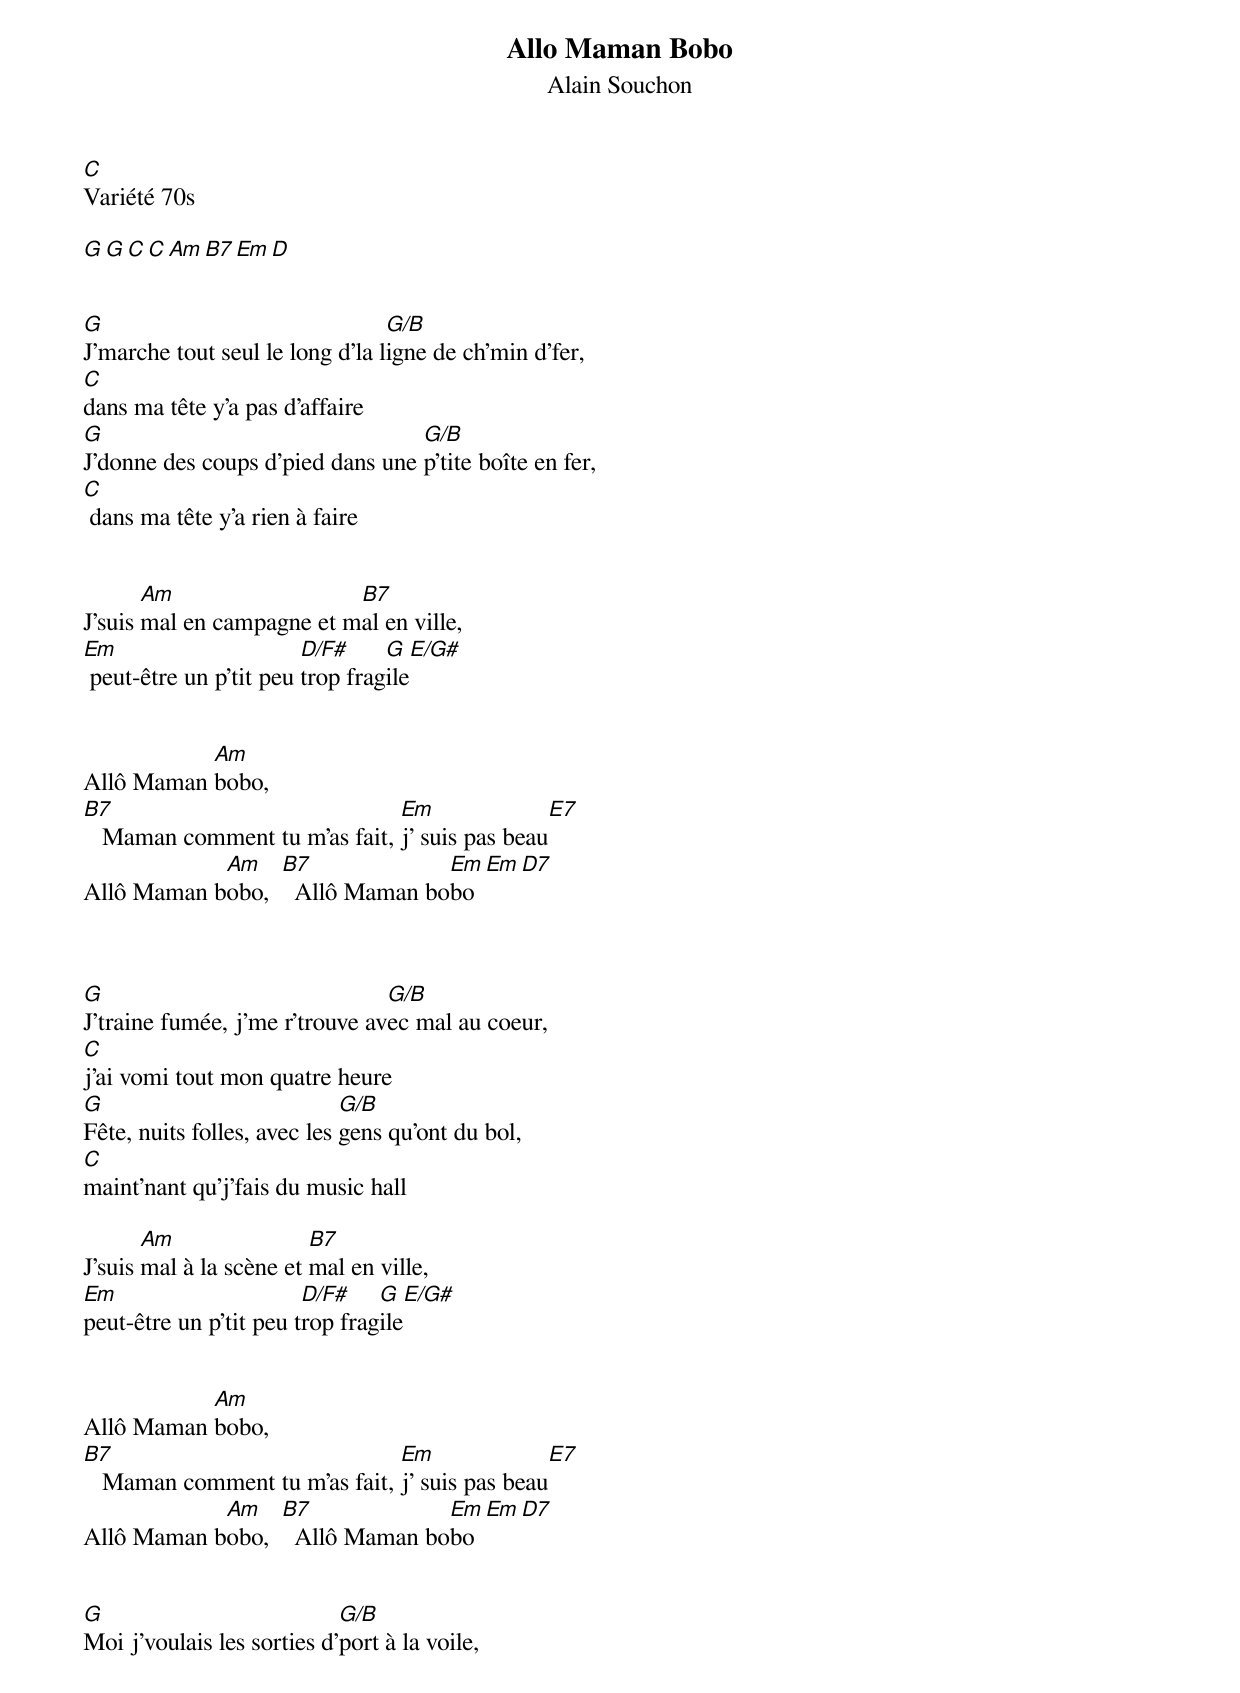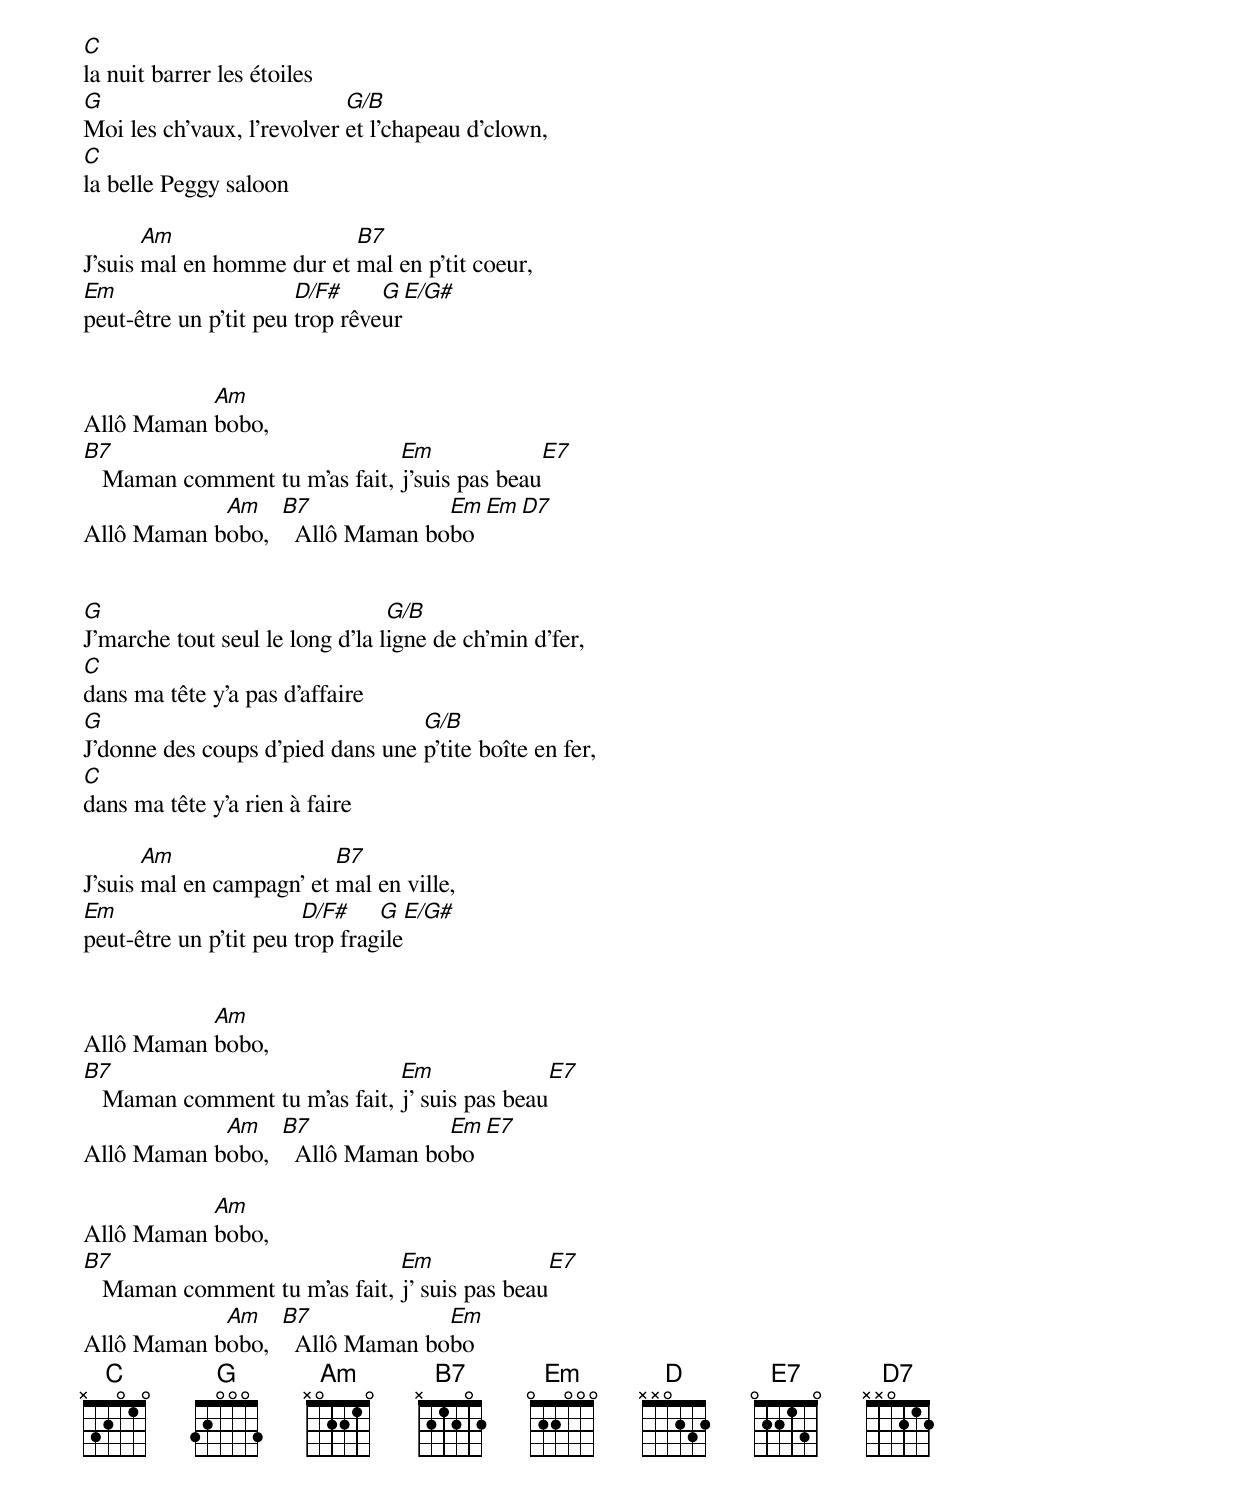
Allo Maman Bobo
Alain Souchon
C
Variété 70s

G   G   C   C   Am   B7   Em   D


G                                G/B
J'marche tout seul le long d'la ligne de ch'min d'fer,
C
dans ma tête y'a pas d'affaire
G                                 G/B
J'donne des coups d'pied dans une p'tite boîte en fer,
C
 dans ma tête y'a rien à faire


       Am                  B7
J'suis mal en campagne et mal en ville,
Em                      D/F#     G     E/G#
 peut-être un p'tit peu trop fragile


           Am
Allô Maman bobo,
B7                             Em                 E7
   Maman comment tu m'as fait, j' suis pas beau
            Am    B7             Em  Em   D7
Allô Maman bobo,    Allô Maman bobo



G                               G/B
J'traine fumée, j'me r'trouve avec mal au coeur,
C
j'ai vomi tout mon quatre heure
G                            G/B
Fête, nuits folles, avec les gens qu'ont du bol,
C
maint'nant qu'j'fais du music hall

       Am                B7
J'suis mal à la scène et mal en ville,
Em                      D/F#    G     E/G#
peut-être un p'tit peu trop fragile


           Am
Allô Maman bobo,
B7                             Em                 E7
   Maman comment tu m'as fait, j' suis pas beau
            Am    B7             Em  Em   D7
Allô Maman bobo,    Allô Maman bobo


G                           G/B
Moi j'voulais les sorties d'port à la voile,
C
la nuit barrer les étoiles
G                           G/B
Moi les ch'vaux, l'revolver et l'chapeau d'clown,
C
la belle Peggy saloon

       Am                  B7
J'suis mal en homme dur et mal en p'tit coeur,
Em                     D/F#     G     E/G#
peut-être un p'tit peu trop rêveur


           Am
Allô Maman bobo,
B7                             Em                 E7
   Maman comment tu m'as fait, j'suis pas beau
            Am    B7             Em  Em   D7
Allô Maman bobo,    Allô Maman bobo


G                                G/B
J'marche tout seul le long d'la ligne de ch'min d'fer,
C
dans ma tête y'a pas d'affaire
G                                 G/B
J'donne des coups d'pied dans une p'tite boîte en fer,
C
dans ma tête y'a rien à faire

       Am                 B7
J'suis mal en campagn' et mal en ville,
Em                      D/F#    G     E/G#
peut-être un p'tit peu trop fragile


           Am
Allô Maman bobo,
B7                             Em                 E7
   Maman comment tu m'as fait, j' suis pas beau
            Am    B7             Em     E7
Allô Maman bobo,    Allô Maman bobo

           Am
Allô Maman bobo,
B7                             Em                 E7
   Maman comment tu m'as fait, j' suis pas beau
            Am    B7             Em
Allô Maman bobo,    Allô Maman bobo
